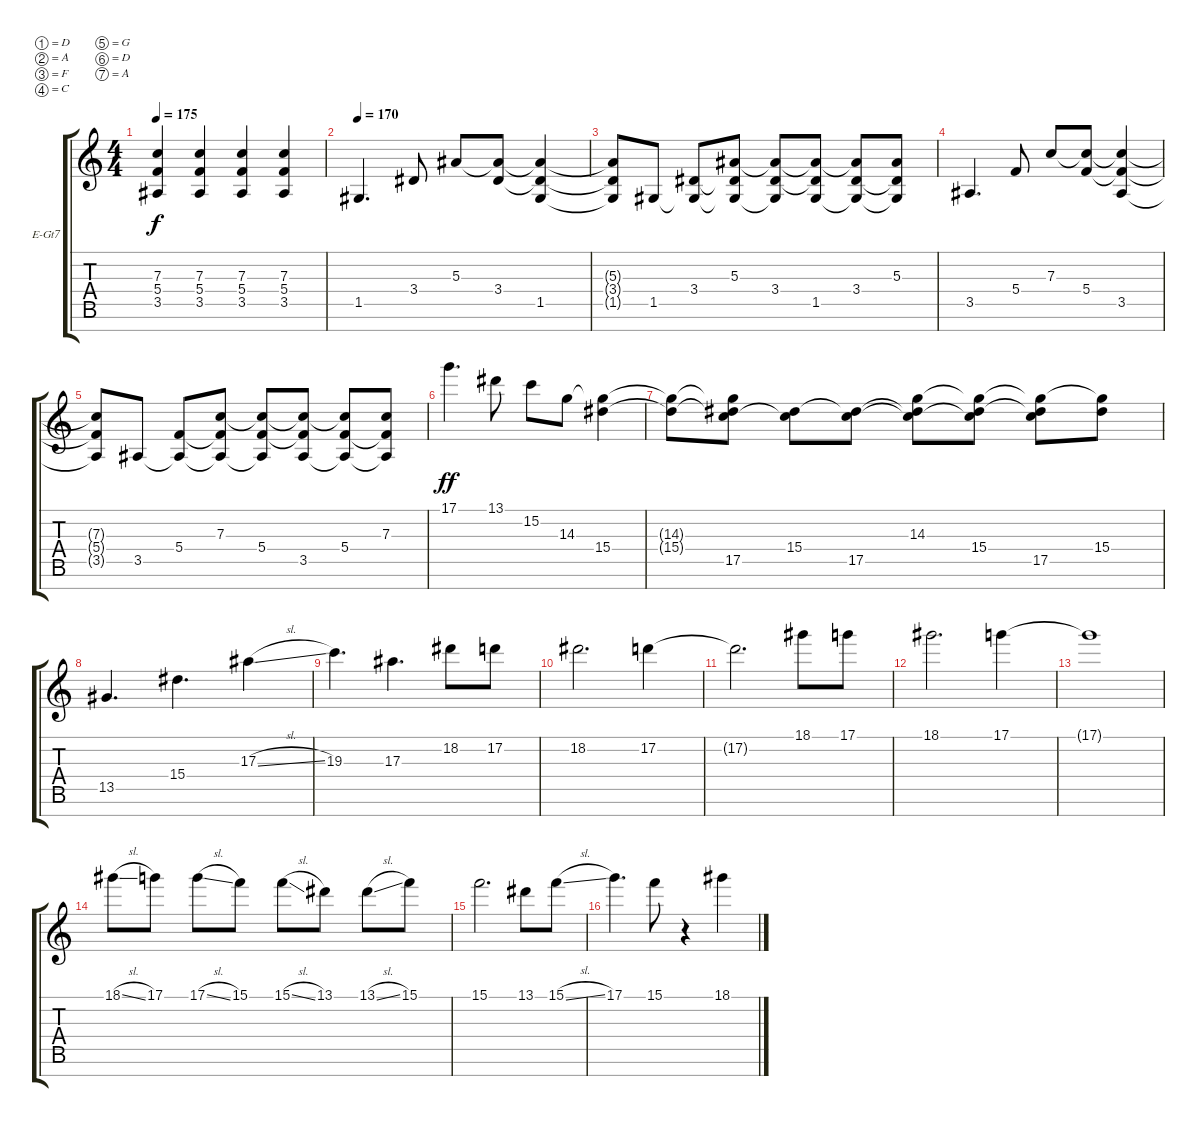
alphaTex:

\defaultSystemsLayout 4
\bracketExtendMode groupsimilarinstruments
\firstSystemTrackNameOrientation horizontal
\otherSystemsTrackNameOrientation horizontal
\track ("Electric Guitar" "E-Gt7") {instrument distortionguitar}
\staff {score tabs}
\tuning (D4 A3 F3 C3 G2 D2 A1)
\ts (4 4)
\tempo 175
\clef g2
\ks c
(7.3{t} 5.4{t} 3.5{t}).4{dy f} (7.3 5.4 3.5).4 (7.3 5.4 3.5).4 (7.3 5.4 3.5).4 |
\tempo 170
1.5.4{d} 3.4.8 5.3.8 (3.4 5.3{t}).8 (1.5 3.4{t} 5.3{t}).4 |
(1.5{t} 3.4{t} 5.3{t}).8 1.5.8 (3.4 1.5{t}).8 (5.3 3.4{t} 1.5{t}).8 (3.4 5.3{t} 1.5{t}).8 (1.5 5.3{t} 3.4{t}).8 (3.4 5.3{t} 1.5{t}).8 (5.3 3.4{t} 1.5{t}).8 |
3.5.4{d} 5.4.8 7.3.8 (7.3{t} 5.4).8 (7.3{t} 5.4{t} 3.5).4 |
(7.3{t} 5.4{t} 3.5{t}).8 3.5.8 (5.4 3.5{t}).8 (7.3 5.4{t} 3.5{t}).8 (7.3{t} 5.4 3.5{t}).8 (7.3{t} 5.4{t} 3.5).8 (7.3{t} 5.4 3.5{t}).8 (7.3 5.4{t} 3.5{t}).8 |
17.1.4{d dy ff} 13.1.8 15.2.8 14.3.8 (15.4 14.3{t}).4 |
(15.4{t} 14.3{t}).8 (17.5 15.4{t} 14.3{t}).8 (15.4 17.5{t}).8 (17.5 15.4{t}).8 (14.3 17.5{t} 15.4{t}).8 (15.4 17.5{t} 14.3{t}).8 (17.5 15.4{t} 14.3{t}).8 (15.4 14.3{t}).8 |
13.5.4{d} 15.4.4{d} 17.3{sl}.4 |
19.3.4{d} 17.3.4{d} 18.2.8 17.2.8 |
18.2.2{d} 17.2.4 |
17.2{t}.2{d} 18.1.8 17.1.8 |
18.1.2{d} 17.1.4 |
17.1{t}.1 |
18.1{sl}.8 17.1.8 17.1{sl}.8 15.1.8 15.1{sl}.8 13.1.8 13.1{sl}.8 15.1.8 |
15.1.2{d} 13.1.8 15.1{sl}.8 |
17.1.4{d} 15.1.8 r.4 18.1.4
